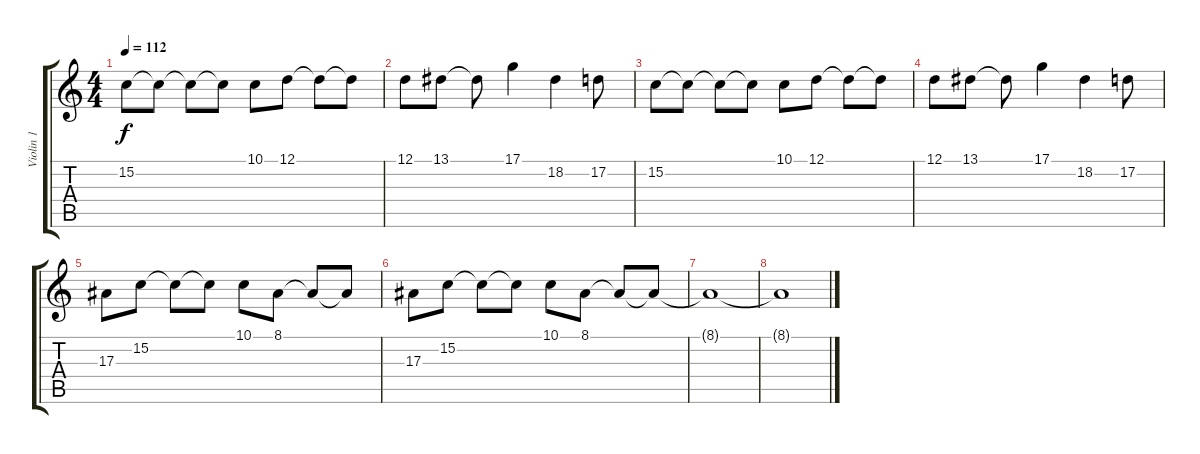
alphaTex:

\track ("Violin 1" "Violin 1") {instrument violin}
\staff {score tabs}
\tuning (D4 A3 F3 C3 G2 C2) {hide}
\ts (4 4)
\tempo 112
\clef g2
\ks c
15.2.8{dy f} 15.2{t}.8 15.2{t}.8 15.2{t}.8 10.1.8 12.1.8 12.1{t}.8 12.1{t}.8 |
12.1.8 13.1.8 13.1{t}.8 17.1.4 18.2.4 17.2.8 |
15.2.8 15.2{t}.8 15.2{t}.8 15.2{t}.8 10.1.8 12.1.8 12.1{t}.8 12.1{t}.8 |
12.1.8 13.1.8 13.1{t}.8 17.1.4 18.2.4 17.2.8 |
17.3.8 15.2.8 15.2{t}.8 15.2{t}.8 10.1.8 8.1.8 8.1{t}.8 8.1{t}.8 |
17.3.8 15.2.8 15.2{t}.8 15.2{t}.8 10.1.8 8.1.8 8.1{t}.8 8.1{t}.8 |
8.1{t}.1 |
8.1{t}.1
